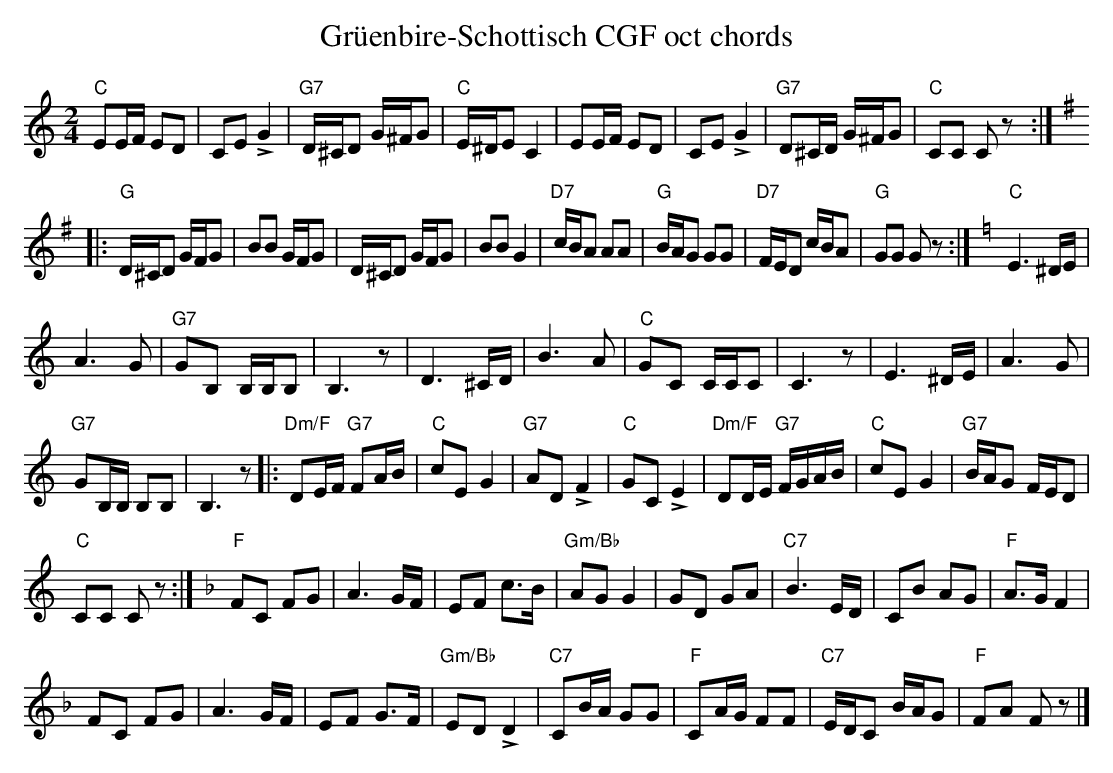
X:1
T:Gr\"uenbire-Schottisch CGF oct chords
M:2/4
L:1/16
K:Cmaj%%MIDI gchordon
"C"E2EF E2D2 | C2E2 !>!G4 | "G7"D^CD2 G^FG2 | "C"E^DE2C4 | E2EF E2D2 | C2E2 !>!G4 | "G7"D2^CD G^FG2 | "C"C2C2 C2z2 :: [K:Gmaj]
"G"D^CD2 GFG2 | B2B2 GFG2 | D^CD2 GFG2 | B2B2G4 | "D7"cBA2 A2A2 | "G"BAG2 G2G2 | "D7"FED2 cBA2 | "G"G2G2 G2z2 :| [K:Cmaj] [L:1/8] "C"E3 ^D/2E/2 |
A3G | "G7"GB, B,/2B,/2B, | B,3z | D3^C/2D/2 | B3A | "C"GC C/2C/2C | C3z | E3^D/2E/2 | A3G |
"G7"GB,/2B,/2 B,B, | B,3z |: "Dm/F"DE/2F/2 "G7"FA/2B/2 | "C"cE G2 | "G7"AD !>!F2 | "C"GC !>!E2 | "Dm/F"DD/2E/2 "G7"F/2G/2A/2B/2 | "C"cE G2 | "G7"B/2A/2G F/2E/2D |
"C"CC Cz :| [K:Fmaj] "F"FC FG | A3G/2F/2 | EF c>B | "Gm/Bb"AGG2 | GD GA | "C7"B3E/2D/2 | CB AG | "F"A>GF2 |
FC FG | A3G/2F/2 | EF G>F | "Gm/Bb"ED !>!D2 | "C7"CB/2A/2 GG | "F"CA/2G/2 FF | "C7"E/2D/2C B/2A/2G | "F"FA Fz |]
